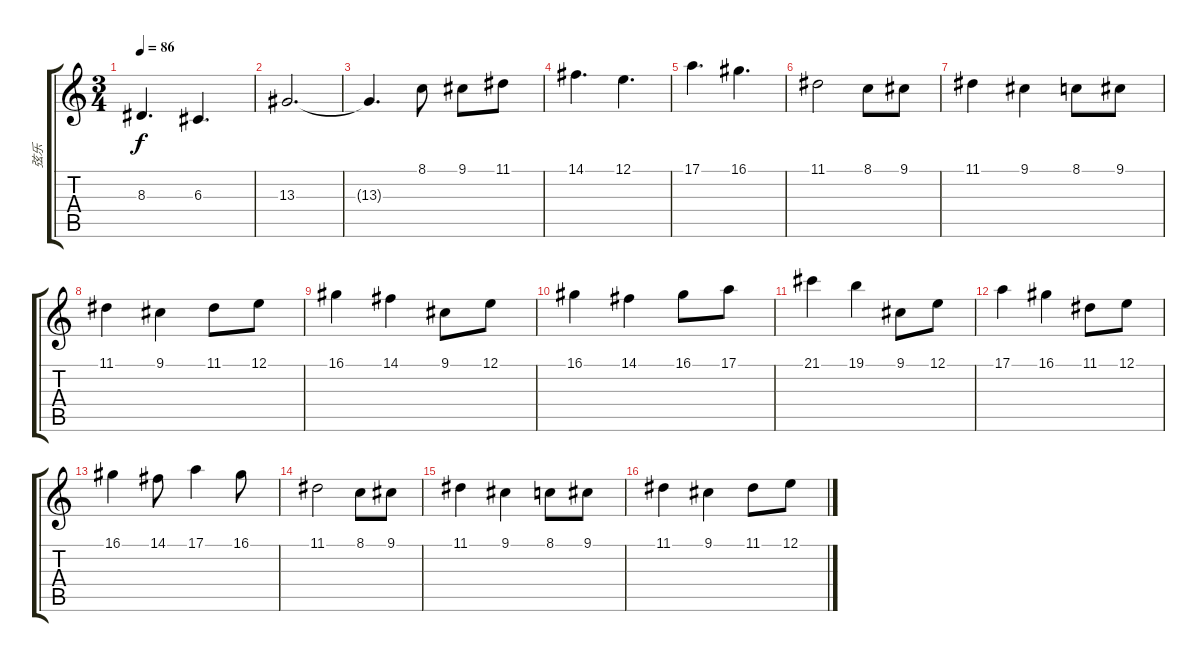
\track ("弦乐" "弦乐") {instrument tremolostrings}
\staff {score tabs}
\tuning (E4 B3 G3 D3 A2 E2) {hide}
\ts (3 4)
\tempo 86
\clef g2
\ks c
8.3.4{d dy f} 6.3.4{d} |
13.3.2{d} |
13.3{t}.4{d} 8.1.8 9.1.8 11.1.8 |
14.1.4{d} 12.1.4{d} |
17.1.4{d} 16.1.4{d} |
11.1.2 8.1.8 9.1.8 |
11.1.4 9.1.4 8.1.8 9.1.8 |
11.1.4 9.1.4 11.1.8 12.1.8 |
16.1.4 14.1.4 9.1.8 12.1.8 |
16.1.4 14.1.4 16.1.8 17.1.8 |
21.1.4 19.1.4 9.1.8 12.1.8 |
17.1.4 16.1.4 11.1.8 12.1.8 |
16.1.4 14.1.8 17.1.4 16.1.8 |
11.1.2 8.1.8 9.1.8 |
11.1.4 9.1.4 8.1.8 9.1.8 |
11.1.4 9.1.4 11.1.8 12.1.8
